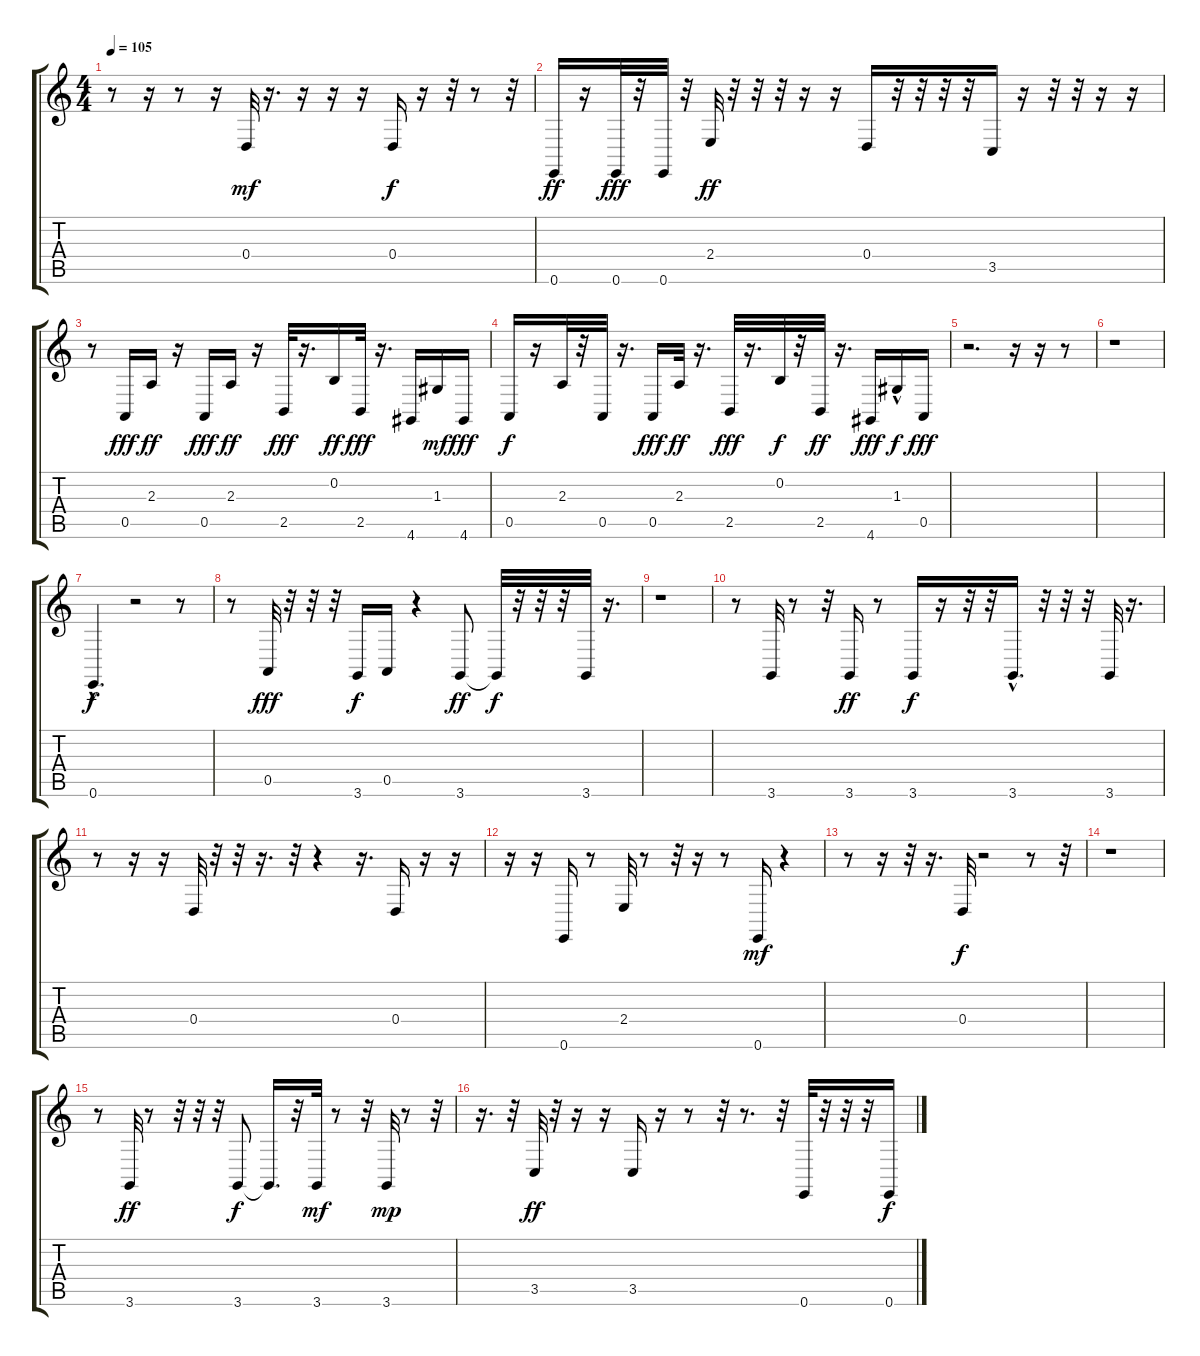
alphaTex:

\track "" {instrument clavinet}
\staff {score tabs}
\tuning (E4 B3 G3 D3 A2 E2) {hide}
\ts (4 4)
\tempo 105
\clef g2
\ks c
r.8{dy mp} r.16 r.8 r.16 0.4.32{dy mf} r.16{d} r.16 r.16 r.16 0.4.16{dy f} r.16 r.32 r.8 r.32 |
0.6.16{dy ff} r.16 0.6.32{dy fff} r.32 0.6.32 r.32 2.4.32{dy ff} r.32 r.32 r.32 r.16 r.16 0.4.16 r.32 r.32 r.32 r.32 3.5.16 r.16 r.32 r.32 r.16 r.16 |
r.8 0.5.16{dy fff} 2.3.16{dy ff} r.16 0.5.16{dy fff} 2.3.16{dy ff} r.16 2.5.32{dy fff} r.16{d} 0.2.16{dy ff} 2.5.32{dy fff} r.16{d} 4.6.16 1.3.16{dy mf} 4.6.16{dy fff} |
0.5.16{dy f} r.16 2.3.32 r.32 0.5.32 r.16{d} 0.5.16{dy fff} 2.3.32{dy ff} r.16{d} 2.5.32{dy fff} r.16{d} 0.2.32{dy f} r.32 2.5.32{dy ff} r.16{d} 4.6.16{dy fff} 1.3{hac}.16{dy f} 0.5.16{dy fff} |
r.2{d} r.16 r.16 r.8 |
r.1 |
0.6{hac}.4{d dy f} r.2 r.8 |
r.8 0.5.32{dy fff} r.32 r.32 r.32 3.6.16{dy f} 0.5.16 r.4 3.6.8{dy ff} 3.6{t}.32{dy f} r.32 r.32 r.32 3.6.32 r.16{d} |
r.1 |
r.8 3.6.32 r.8 r.32 3.6.16{dy ff} r.8 3.6.16{dy f} r.16 r.32 r.32 3.6{hac}.16{d} r.32 r.32 r.32 3.6.32 r.16{d} |
r.8 r.16 r.16 0.4.32 r.32 r.32 r.16{d} r.32 r.4 r.16{d} 0.4.16 r.16 r.16 |
r.16 r.16 0.6.16 r.8 2.4.32 r.8 r.32 r.16 r.8 0.6.16{dy mf} r.4 |
r.8 r.16 r.32 r.16{d} 0.4.32{dy f} r.2 r.8 r.32 |
r.1 |
r.8 3.6.32{dy ff} r.8 r.32 r.32 r.32 3.6.8{dy f} 3.6{t}.16{d} r.32 3.6.32{dy mf} r.8 r.32 3.6.32{dy mp} r.8 r.32 |
r.16{d} r.32 3.5.32{dy ff} r.32 r.16 r.16 3.5.16 r.16 r.8 r.32 r.8{d} r.32 0.6.32 r.32 r.32 r.32 0.6.16{dy f}
